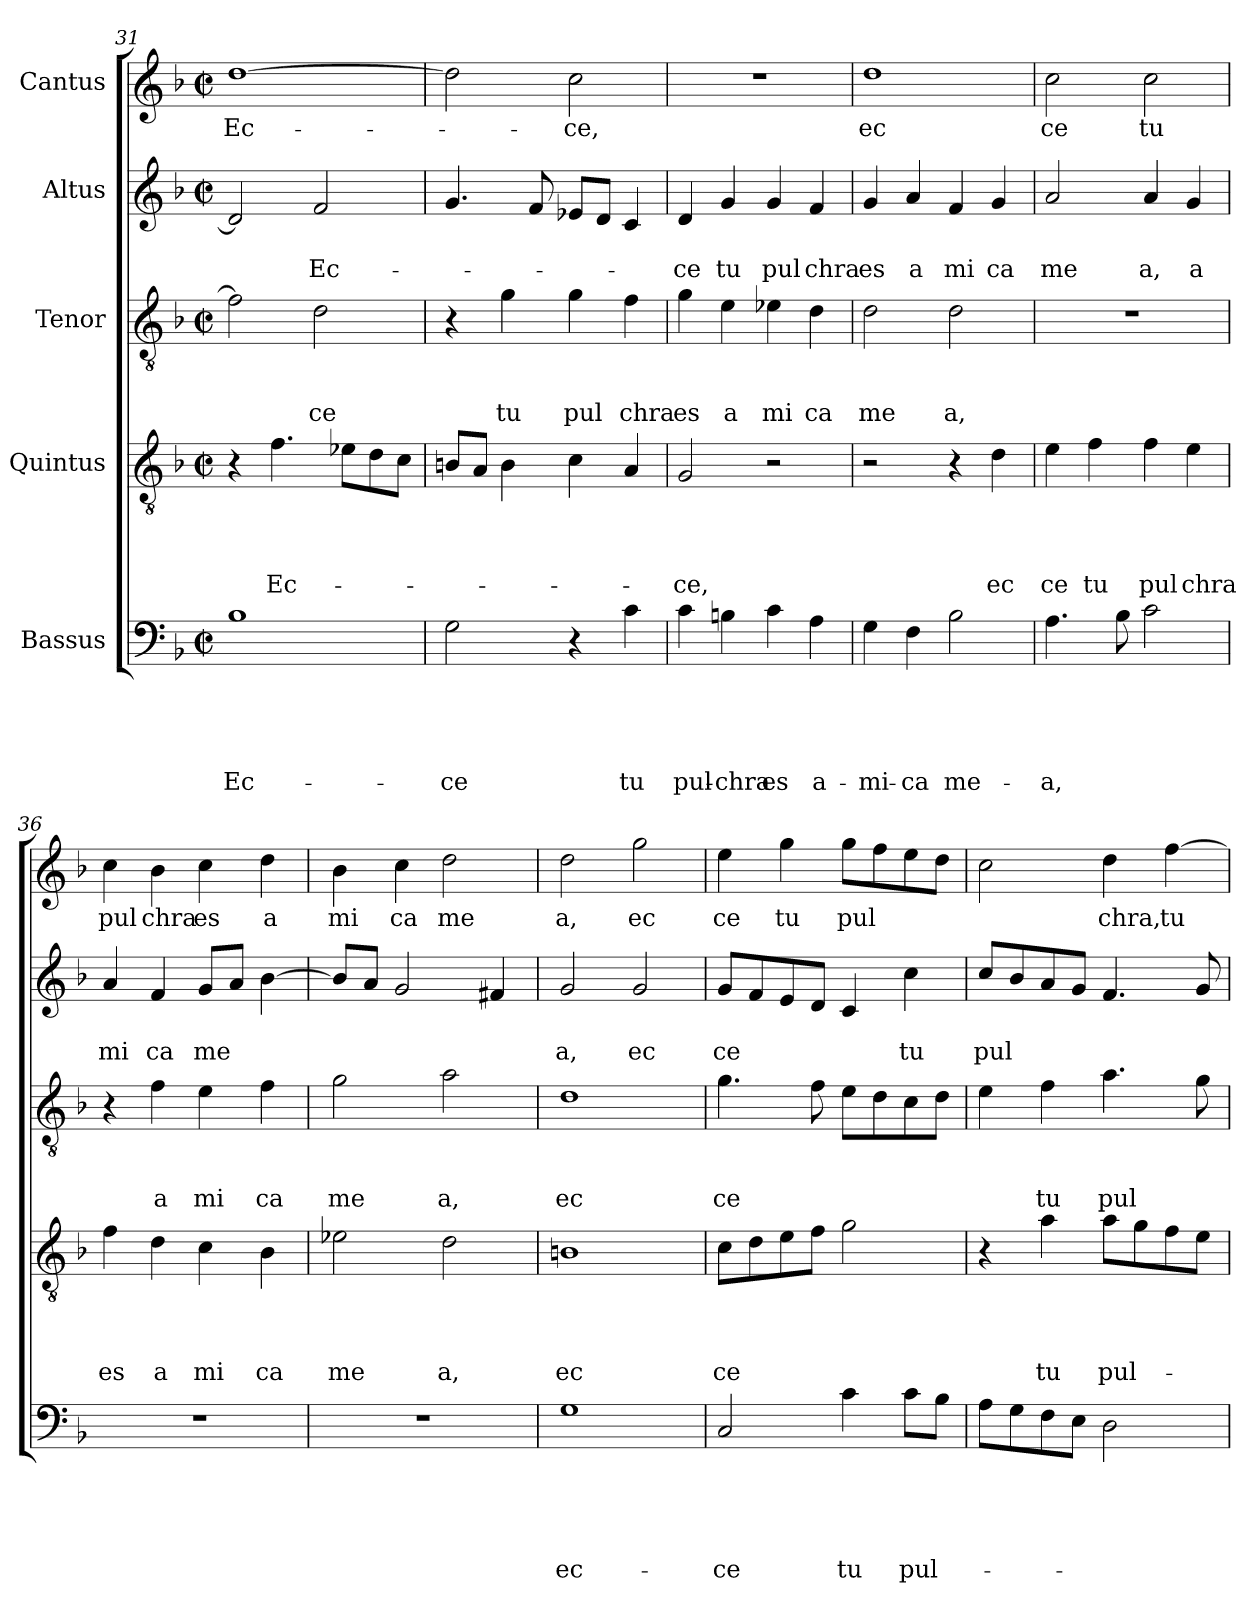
**kern	**text	**text	**text	**text	**text	**kern	**text	**text	**text	**text	**kern	**text	**text	**text	**kern	**text	**text	**kern	**text
*part5	*part5	*part5	*part5	*part5	*part5	*part4	*part4	*part4	*part4	*part4	*part3	*part3	*part3	*part3	*part2	*part2	*part2	*part1	*part1
*staff5	*staff5	*staff5	*staff5	*staff5	*staff5	*staff4	*staff4	*staff4	*staff4	*staff4	*staff3	*staff3	*staff3	*staff3	*staff2	*staff2	*staff2	*staff1	*staff1
*I"Bassus	*	*	*	*	*	*I"Quintus	*	*	*	*	*I"Tenor	*	*	*	*I"Altus	*	*	*I"Cantus	*
*clefF4	*	*	*	*	*	*clefGv2	*	*	*	*	*clefGv2	*	*	*	*clefG2	*	*	*clefG2	*
*k[b-]	*	*	*	*	*	*k[b-]	*	*	*	*	*k[b-]	*	*	*	*k[b-]	*	*	*k[b-]	*
*F:	*	*	*	*	*	*F:	*	*	*	*	*F:	*	*	*	*F:	*	*	*F:	*
*M2/2	*	*	*	*	*	*M2/2	*	*	*	*	*M2/2	*	*	*	*M2/2	*	*	*M2/2	*
*met(c|)	*	*	*	*	*	*met(c|)	*	*	*	*	*met(c|)	*	*	*	*met(c|)	*	*	*met(c|)	*
=31	=31	=31	=31	=31	=31	=31	=31	=31	=31	=31	=31	=31	=31	=31	=31	=31	=31	=31	=31
!	!	!	!	!	!LO:LY:b	!	!	!	!	!	!	!	!	!	!	!	!	!	!LO:LY:b
1B-	.	.	.	.	Ec-	4r	.	.	.	.	2f\]	.	.	.	2d/]	.	.	[>1dd	Ec-
!	!	!	!	!	!	!	!	!	!	!LO:LY:b	!	!	!	!	!	!	!	!	!
.	.	.	.	.	.	4.f\	.	.	.	Ec-	.	.	.	.	.	.	.	.	.
!	!	!	!	!	!	!	!	!	!	!	!	!	!	!LO:LY:b	!	!	!LO:LY:b	!	!
.	.	.	.	.	.	.	.	.	.	.	2d\	.	.	ce	2f/	.	Ec-	.	.
.	.	.	.	.	.	8e-\L	.	.	.	.	.	.	.	.	.	.	.	.	.
.	.	.	.	.	.	8d\	.	.	.	.	.	.	.	.	.	.	.	.	.
.	.	.	.	.	.	8c\J	.	.	.	.	.	.	.	.	.	.	.	.	.
=32	=32	=32	=32	=32	=32	=32	=32	=32	=32	=32	=32	=32	=32	=32	=32	=32	=32	=32	=32
!	!	!	!	!	!LO:LY:b	!	!	!	!	!	!	!	!	!	!	!	!	!	!
2G\	.	.	.	.	-ce	8Bn/L	.	.	.	.	4r	.	.	.	4.g/	.	.	2dd\]	.
.	.	.	.	.	.	8A/J	.	.	.	.	.	.	.	.	.	.	.	.	.
!	!	!	!	!	!	!	!	!	!	!	!	!	!	!LO:LY:b	!	!	!	!	!
.	.	.	.	.	.	4B\	.	.	.	.	4g\	.	.	tu	.	.	.	.	.
.	.	.	.	.	.	.	.	.	.	.	.	.	.	.	8f/	.	.	.	.
!	!	!	!	!	!	!	!	!	!	!	!	!	!	!LO:LY:b	!	!	!	!	!LO:LY:b
4r	.	.	.	.	.	4c\	.	.	.	.	4g\	.	.	pul	8e-/L	.	.	2cc\	-ce,
.	.	.	.	.	.	.	.	.	.	.	.	.	.	.	8d/J	.	.	.	.
!	!	!	!	!	!LO:LY:b	!	!	!	!	!	!	!	!	!LO:LY:b	!	!	!	!	!
4c\	.	.	.	.	tu	4A/	.	.	.	.	4f\	.	.	chra	4c/	.	.	.	.
!!LO:LB:g=z
=33	=33	=33	=33	=33	=33	=33	=33	=33	=33	=33	=33	=33	=33	=33	=33	=33	=33	=33	=33
!	!	!	!	!	!LO:LY:b	!	!	!	!	!LO:LY:b	!	!	!	!LO:LY:b	!	!	!LO:LY:b	!	!
4c\	.	.	.	.	pul-	2G/	.	.	.	-ce,	4g\	.	.	es	4d/	.	-ce	1r	.
!	!	!	!	!	!LO:LY:b	!	!	!	!	!	!	!	!	!LO:LY:b	!	!	!LO:LY:b	!	!
4Bn\	.	.	.	.	-chra	.	.	.	.	.	4e\	.	.	a	4g/	.	tu	.	.
!	!	!	!	!	!LO:LY:b	!	!	!	!	!	!	!	!	!LO:LY:b	!	!	!LO:LY:b	!	!
4c\	.	.	.	.	es	2r	.	.	.	.	4e-\	.	.	mi	4g/	.	pul	.	.
!	!	!	!	!	!LO:LY:b	!	!	!	!	!	!	!	!	!LO:LY:b	!	!	!LO:LY:b	!	!
4A\	.	.	.	.	a-	.	.	.	.	.	4d\	.	.	ca	4f/	.	chra	.	.
=34	=34	=34	=34	=34	=34	=34	=34	=34	=34	=34	=34	=34	=34	=34	=34	=34	=34	=34	=34
!	!	!	!	!	!LO:LY:b	!	!	!	!	!	!	!	!	!LO:LY:b	!	!	!LO:LY:b	!	!LO:LY:b
4G\	.	.	.	.	-mi-	2r	.	.	.	.	2d\	.	.	me	4g/	.	es	1dd	ec
!	!	!	!	!	!LO:LY:b	!	!	!	!	!	!	!	!	!	!	!	!LO:LY:b	!	!
4F\	.	.	.	.	-ca	.	.	.	.	.	.	.	.	.	4a/	.	a	.	.
!	!	!	!	!	!LO:LY:b	!	!	!	!	!	!	!	!	!LO:LY:b	!	!	!LO:LY:b	!	!
2B-\	.	.	.	.	me-	4r	.	.	.	.	2d\	.	.	a,	4f/	.	mi	.	.
!	!	!	!	!	!	!	!	!	!	!LO:LY:b	!	!	!	!	!	!	!LO:LY:b	!	!
.	.	.	.	.	.	4d\	.	.	.	ec	.	.	.	.	4g/	.	ca	.	.
=35	=35	=35	=35	=35	=35	=35	=35	=35	=35	=35	=35	=35	=35	=35	=35	=35	=35	=35	=35
!	!	!	!	!	!LO:LY:b	!	!	!	!	!LO:LY:b	!	!	!	!	!	!	!LO:LY:b	!	!LO:LY:b
4.A\	.	.	.	.	-a,	4e\	.	.	.	ce	1r	.	.	.	2a/	.	me	2cc\	ce
!	!	!	!	!	!	!	!	!	!	!LO:LY:b	!	!	!	!	!	!	!	!	!
.	.	.	.	.	.	4f\	.	.	.	tu	.	.	.	.	.	.	.	.	.
8B-\	.	.	.	.	.	.	.	.	.	.	.	.	.	.	.	.	.	.	.
!	!	!	!	!	!	!	!	!	!	!LO:LY:b	!	!	!	!	!	!	!LO:LY:b	!	!LO:LY:b
2c\	.	.	.	.	.	4f\	.	.	.	pul	.	.	.	.	4a/	.	a,	2cc\	tu
!	!	!	!	!	!	!	!	!	!	!LO:LY:b	!	!	!	!	!	!	!LO:LY:b	!	!
.	.	.	.	.	.	4e\	.	.	.	chra	.	.	.	.	4g/	.	a	.	.
=36	=36	=36	=36	=36	=36	=36	=36	=36	=36	=36	=36	=36	=36	=36	=36	=36	=36	=36	=36
!	!	!	!	!	!	!	!	!	!	!LO:LY:b	!	!	!	!	!	!	!LO:LY:b	!	!LO:LY:b
1r	.	.	.	.	.	4f\	.	.	.	es	4r	.	.	.	4a/	.	mi	4cc\	pul
!	!	!	!	!	!	!	!	!	!	!LO:LY:b	!	!	!	!LO:LY:b	!	!	!LO:LY:b	!	!LO:LY:b
.	.	.	.	.	.	4d\	.	.	.	a	4f\	.	.	a	4f/	.	ca	4b-\	chra
!	!	!	!	!	!	!	!	!	!	!LO:LY:b	!	!	!	!LO:LY:b	!	!	!LO:LY:b	!	!LO:LY:b
.	.	.	.	.	.	4c\	.	.	.	mi	4e\	.	.	mi	8g/L	.	me	4cc\	es
.	.	.	.	.	.	.	.	.	.	.	.	.	.	.	8a/J	.	.	.	.
!	!	!	!	!	!	!	!	!	!	!LO:LY:b	!	!	!	!LO:LY:b	!	!	!	!	!LO:LY:b
.	.	.	.	.	.	4B-\	.	.	.	ca	4f\	.	.	ca	[>4b-\	.	.	4dd\	a
=37	=37	=37	=37	=37	=37	=37	=37	=37	=37	=37	=37	=37	=37	=37	=37	=37	=37	=37	=37
!	!	!	!	!	!	!	!	!	!	!LO:LY:b	!	!	!	!LO:LY:b	!	!	!	!	!LO:LY:b
1r	.	.	.	.	.	2e-\	.	.	.	me	2g\	.	.	me	8b-/L]	.	.	4b-\	mi
.	.	.	.	.	.	.	.	.	.	.	.	.	.	.	8a/J	.	.	.	.
!	!	!	!	!	!	!	!	!	!	!	!	!	!	!	!	!	!	!	!LO:LY:b
.	.	.	.	.	.	.	.	.	.	.	.	.	.	.	2g/	.	.	4cc\	ca
!	!	!	!	!	!	!	!	!	!	!LO:LY:b	!	!	!	!LO:LY:b	!	!	!	!	!LO:LY:b
.	.	.	.	.	.	2d\	.	.	.	a,	2a\	.	.	a,	.	.	.	2dd\	me
.	.	.	.	.	.	.	.	.	.	.	.	.	.	.	4f#X/	.	.	.	.
=38	=38	=38	=38	=38	=38	=38	=38	=38	=38	=38	=38	=38	=38	=38	=38	=38	=38	=38	=38
!	!	!	!	!	!LO:LY:b	!	!	!	!	!LO:LY:b	!	!	!	!LO:LY:b	!	!	!LO:LY:b	!	!LO:LY:b
1G	.	.	.	.	ec-	1Bn	.	.	.	ec	1d	.	.	ec	2g/	.	a,	2dd\	a,
!	!	!	!	!	!	!	!	!	!	!	!	!	!	!	!	!	!LO:LY:b	!	!LO:LY:b
.	.	.	.	.	.	.	.	.	.	.	.	.	.	.	2g/	.	ec	2gg\	ec
!!LO:PB:g=z
=39	=39	=39	=39	=39	=39	=39	=39	=39	=39	=39	=39	=39	=39	=39	=39	=39	=39	=39	=39
!	!	!	!	!	!LO:LY:b	!	!	!	!	!LO:LY:b	!	!	!	!LO:LY:b	!	!	!LO:LY:b	!	!LO:LY:b
2C/	.	.	.	.	-ce	8c\L	.	.	.	ce	4.g\	.	.	ce	8g/L	.	ce	4ee\	ce
.	.	.	.	.	.	8d\	.	.	.	.	.	.	.	.	8f/	.	.	.	.
!	!	!	!	!	!	!	!	!	!	!	!	!	!	!	!	!	!	!	!LO:LY:b
.	.	.	.	.	.	8e\	.	.	.	.	.	.	.	.	8e/	.	.	4gg\	tu
.	.	.	.	.	.	8f\J	.	.	.	.	8f\	.	.	.	8d/J	.	.	.	.
!	!	!	!	!	!LO:LY:b	!	!	!	!	!	!	!	!	!	!	!	!	!	!LO:LY:b
4c\	.	.	.	.	tu	2g\	.	.	.	.	8e\L	.	.	.	4c/	.	.	8gg\L	pul
.	.	.	.	.	.	.	.	.	.	.	8d\	.	.	.	.	.	.	8ff\	.
!	!	!	!	!	!LO:LY:b	!	!	!	!	!	!	!	!	!	!	!	!LO:LY:b	!	!
8c\L	.	.	.	.	pul-	.	.	.	.	.	8c\	.	.	.	4cc\	.	tu	8ee\	.
8B-\J	.	.	.	.	.	.	.	.	.	.	8d\J	.	.	.	.	.	.	8dd\J	.
=40	=40	=40	=40	=40	=40	=40	=40	=40	=40	=40	=40	=40	=40	=40	=40	=40	=40	=40	=40
!	!	!	!	!	!	!	!	!	!	!	!	!	!	!	!	!	!LO:LY:b	!	!
8A\L	.	.	.	.	.	4r	.	.	.	.	4e\	.	.	.	8cc/L	.	pul	2cc\	.
8G\	.	.	.	.	.	.	.	.	.	.	.	.	.	.	8b-/	.	.	.	.
!	!	!	!	!	!	!	!	!	!	!LO:LY:b	!	!	!	!LO:LY:b	!	!	!	!	!
8F\	.	.	.	.	.	4a\	.	.	.	tu	4f\	.	.	tu	8a/	.	.	.	.
8E\J	.	.	.	.	.	.	.	.	.	.	.	.	.	.	8g/J	.	.	.	.
!	!	!	!	!	!	!	!	!	!	!LO:LY:b	!	!	!	!LO:LY:b	!	!	!	!	!LO:LY:b
2D\	.	.	.	.	.	8a\L	.	.	.	pul-	4.a\	.	.	pul	4.f/	.	.	4dd\	chra,
.	.	.	.	.	.	8g\	.	.	.	.	.	.	.	.	.	.	.	.	.
!	!	!	!	!	!	!	!	!	!	!	!	!	!	!	!	!	!	!	!LO:LY:b
.	.	.	.	.	.	8f\	.	.	.	.	.	.	.	.	.	.	.	[>4ff\	tu
.	.	.	.	.	.	8e\J	.	.	.	.	8g\	.	.	.	8g/	.	.	.	.
=	=	=	=	=	=	=	=	=	=	=	=	=	=	=	=	=	=	=	=
*-	*-	*-	*-	*-	*-	*-	*-	*-	*-	*-	*-	*-	*-	*-	*-	*-	*-	*-	*-
